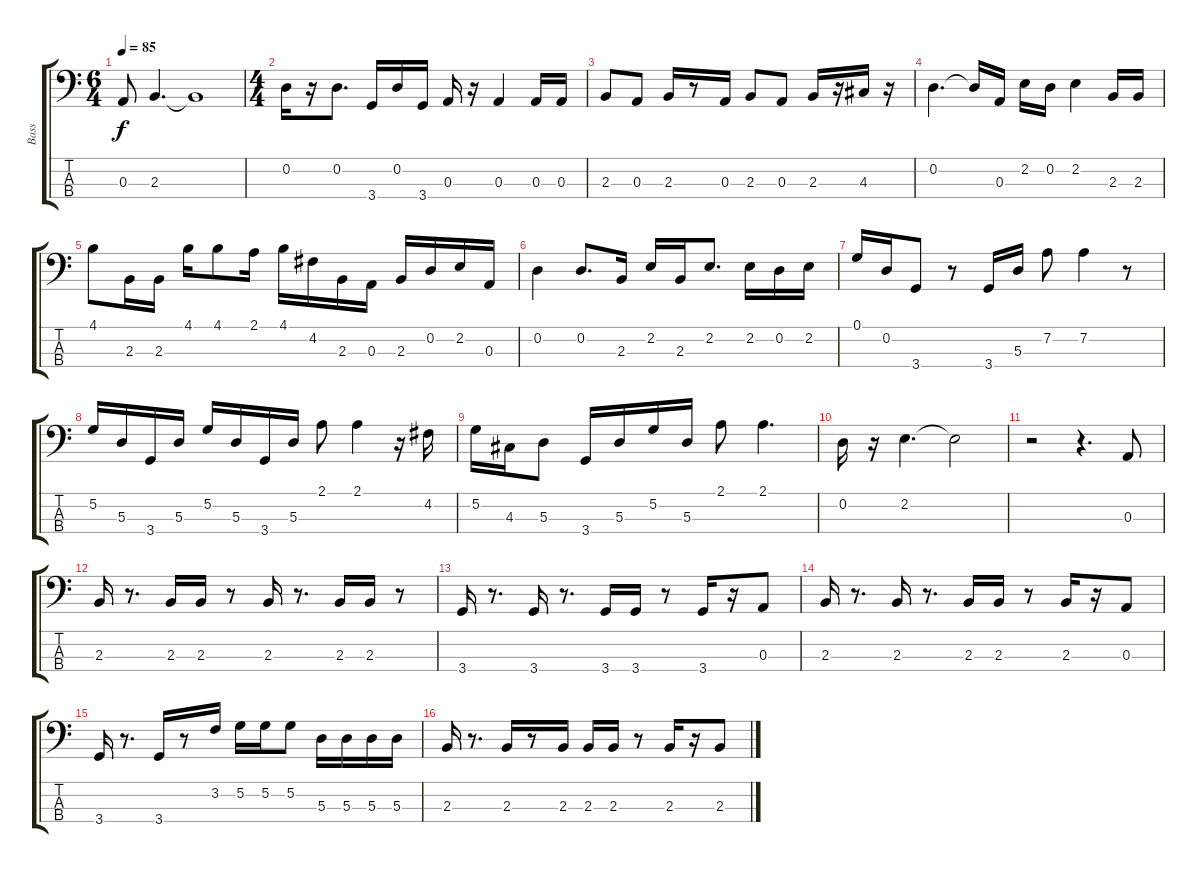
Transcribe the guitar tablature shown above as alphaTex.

\track ("Bass" "Bass") {instrument electricbassfinger}
\staff {score tabs}
\tuning (G2 D2 A1 E1) {hide}
\ts (6 4)
\tempo 85
\clef f4
\ks c
0.3.8{dy f} 2.3.4{d} 2.3{t}.1 |
\ts (4 4)
0.2.16 r.16 0.2.8{d} 3.4.16 0.2.16 3.4.16 0.3.16 r.16 0.3.4 0.3.16 0.3.16 |
2.3.8 0.3.8 2.3.16 r.8 0.3.16 2.3.8 0.3.8 2.3.16 r.16 4.3.16 r.16 |
0.2.4{d} 0.2{t}.16 0.3.16 2.2.16 0.2.16 2.2.4 2.3.16 2.3.16 |
4.1.8 2.3.16 2.3.16 4.1.16 4.1.8 2.1.16 4.1.16 4.2.16 2.3.16 0.3.16 2.3.16 0.2.16 2.2.16 0.3.16 |
0.2.4 0.2.8{d} 2.3.16 2.2.16 2.3.16 2.2.8{d} 2.2.16 0.2.16 2.2.16 |
0.1.16 0.2.16 3.4.8 r.8 3.4.16 5.3.16 7.2.8 7.2.4 r.8 |
5.2.16 5.3.16 3.4.16 5.3.16 5.2.16 5.3.16 3.4.16 5.3.16 2.1.8 2.1.4 r.16 4.2.16 |
5.2.16 4.3.16 5.3.8 3.4.16 5.3.16 5.2.16 5.3.16 2.1.8 2.1.4{d} |
0.2.16 r.16 2.2.4{d} 2.2{t}.2 |
r.2 r.4{d} 0.3.8 |
2.3.16 r.8{d} 2.3.16 2.3.16 r.8 2.3.16 r.8{d} 2.3.16 2.3.16 r.8 |
3.4.16 r.8{d} 3.4.16 r.8{d} 3.4.16 3.4.16 r.8 3.4.16 r.16 0.3.8 |
2.3.16 r.8{d} 2.3.16 r.8{d} 2.3.16 2.3.16 r.8 2.3.16 r.16 0.3.8 |
3.4.16 r.8{d} 3.4.16 r.8 3.2.16 5.2.16 5.2.16 5.2.8 5.3.16 5.3.16 5.3.16 5.3.16 |
2.3.16 r.8{d} 2.3.16 r.8 2.3.16 2.3.16 2.3.16 r.8 2.3.16 r.16 2.3.8
